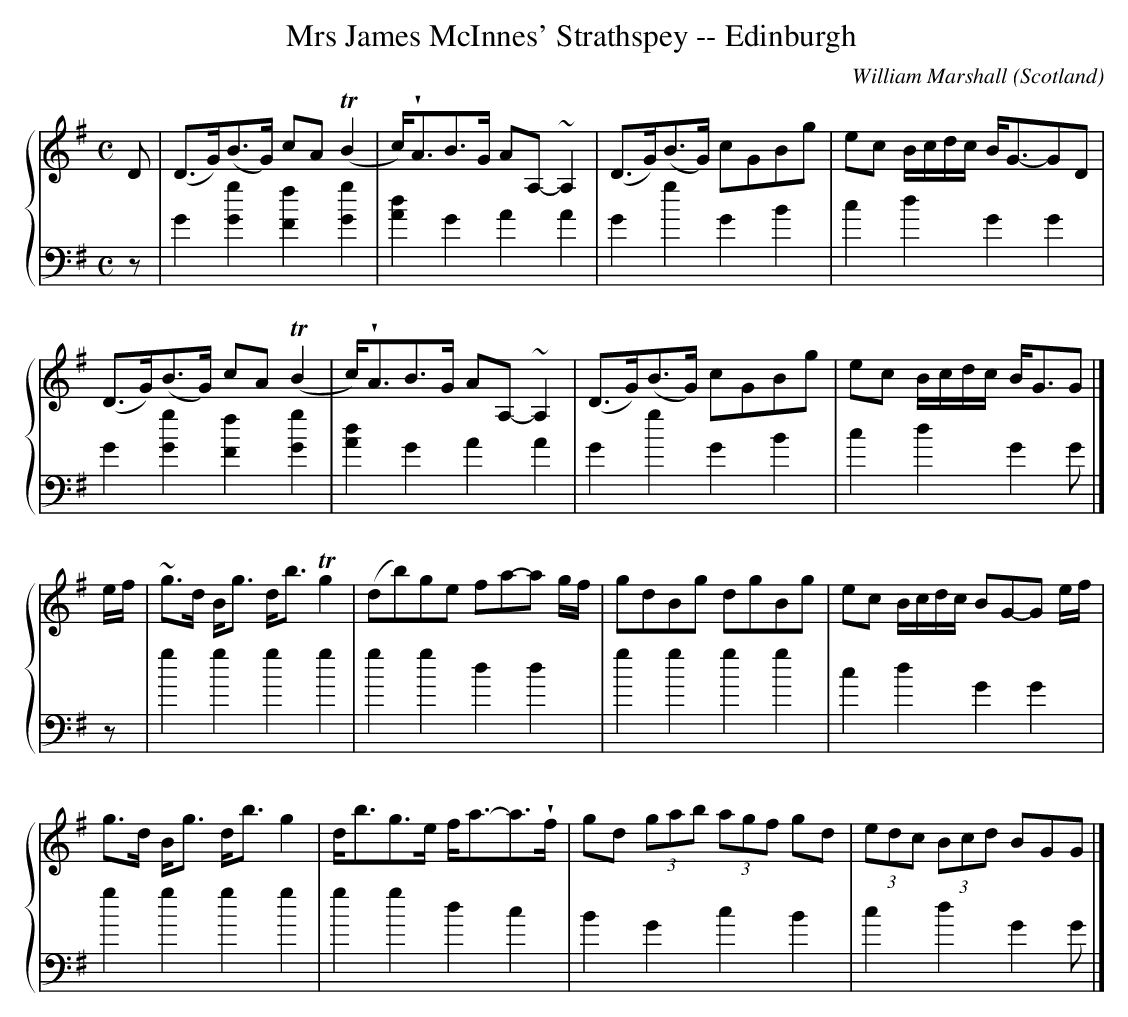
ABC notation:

X:1
T:Mrs James McInnes' Strathspey -- Edinburgh
C:William Marshall
L:1/8
M:C
O:Scotland
K:G
%%staves {1 2}
V:1
D |\
(D>G)(B>G) cA (!trill!B2 | c)<!wedge!AB>G AA,- ~A,2 | \
(D>G)(B>G) cGBg | ec B/c/d/c/ B<G-GD |
(D>G)(B>G) cA (!trill!B2 | c)<!wedge!AB>G AA,- ~A,2 |\
(D>G)(B>G) cGBg | ec B/c/d/c/ B<GG  |]
e/f/ | \
~g>d B<g d<b !trill!g2 | (db)ge fa-a g/f/ | \
gdBg dgBg | ec B/c/d/c/ BG-G e/f/ |
g>d B<g d<b g2 | d<bg>e f<a-a>!wedge!f | \
gd (3gab (3agf gd | (3edc (3Bcd BGG |]
V:2 clef=bass
L:1/4
z/ | G[Gg][Ff][Gg] | [Ad]GAA | GgGB | cdGG | G[Gg][Ff][Gg] | [Ad]GAA | GgGB | cdGG/ |] \
z/ | gggg | ggdd | gggg | cdGG | gggg | ggdc | BGcB | cdGG/ |]
